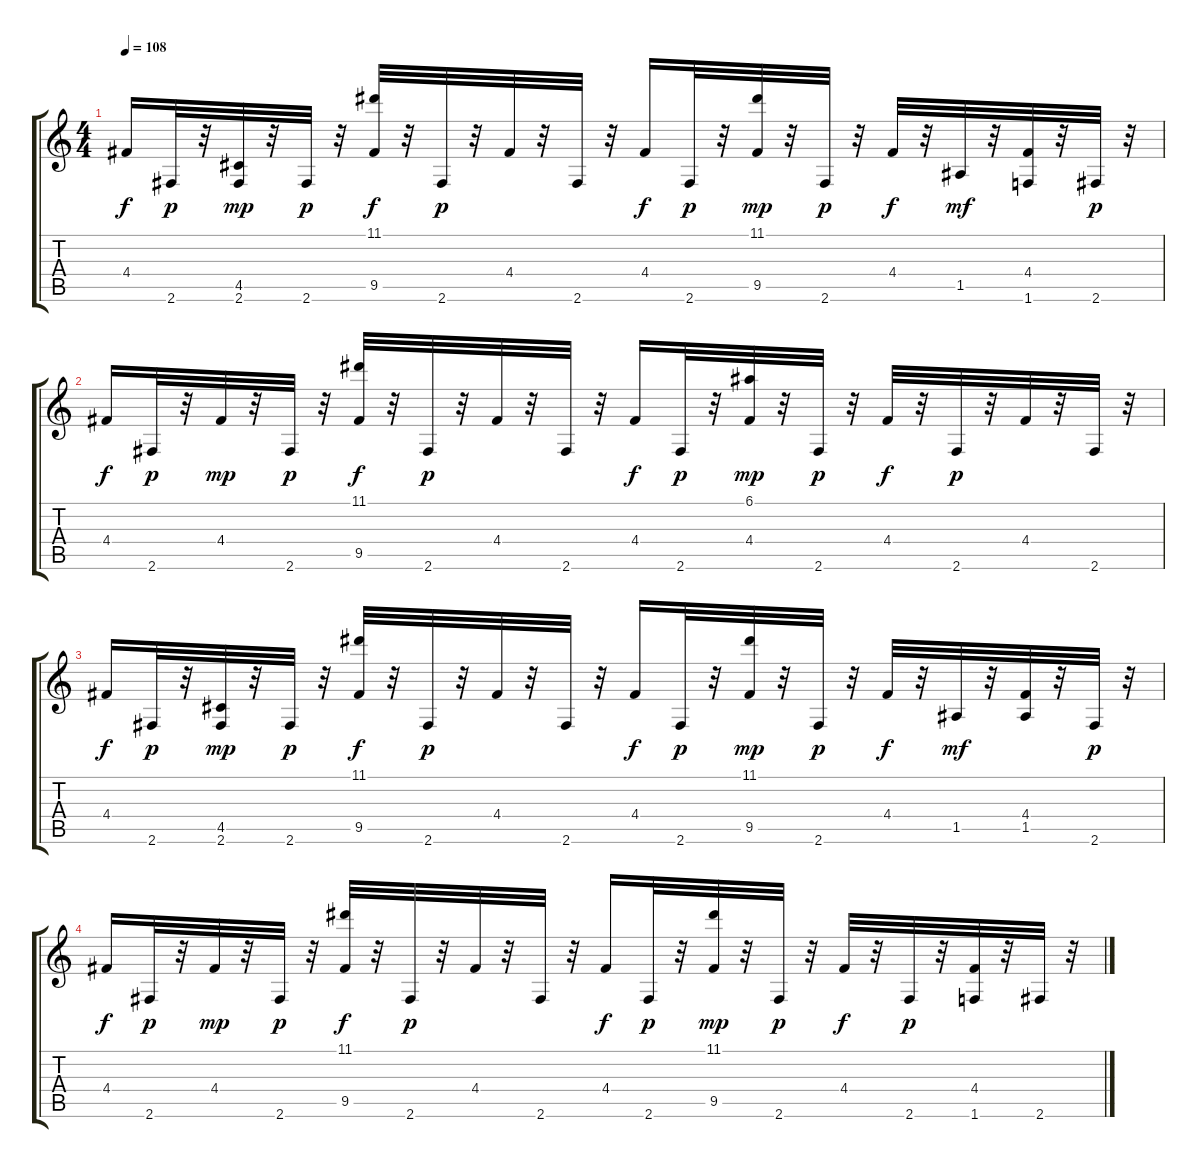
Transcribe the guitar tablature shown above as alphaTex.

\track "" {instrument acousticguitarnylon}
\staff {score tabs}
\tuning (E4 B3 G3 D3 A2 E2) {hide}
\ts (4 4)
\tempo 108
\clef g2
\ks c
4.4.16{dy f} 2.6.32{dy p} r.32 (4.5 2.6).32{dy mp} r.32 2.6.32{dy p} r.32 (11.1 9.5).32{dy f} r.32 2.6.32{dy p} r.32 4.4.32 r.32 2.6.32 r.32 4.4.16{dy f} 2.6.32{dy p} r.32 (11.1 9.5).32{dy mp} r.32 2.6.32{dy p} r.32 4.4.32{dy f} r.32 1.5.32{dy mf} r.32 (4.4 1.6).32 r.32 2.6.32{dy p} r.32 |
4.4.16{dy f} 2.6.32{dy p} r.32 4.4.32{dy mp} r.32 2.6.32{dy p} r.32 (11.1 9.5).32{dy f} r.32 2.6.32{dy p} r.32 4.4.32 r.32 2.6.32 r.32 4.4.16{dy f} 2.6.32{dy p} r.32 (6.1 4.4).32{dy mp} r.32 2.6.32{dy p} r.32 4.4.32{dy f} r.32 2.6.32{dy p} r.32 4.4.32 r.32 2.6.32 r.32 |
4.4.16{dy f} 2.6.32{dy p} r.32 (4.5 2.6).32{dy mp} r.32 2.6.32{dy p} r.32 (11.1 9.5).32{dy f} r.32 2.6.32{dy p} r.32 4.4.32 r.32 2.6.32 r.32 4.4.16{dy f} 2.6.32{dy p} r.32 (11.1 9.5).32{dy mp} r.32 2.6.32{dy p} r.32 4.4.32{dy f} r.32 1.5.32{dy mf} r.32 (4.4 1.5).32 r.32 2.6.32{dy p} r.32 |
4.4.16{dy f} 2.6.32{dy p} r.32 4.4.32{dy mp} r.32 2.6.32{dy p} r.32 (11.1 9.5).32{dy f} r.32 2.6.32{dy p} r.32 4.4.32 r.32 2.6.32 r.32 4.4.16{dy f} 2.6.32{dy p} r.32 (11.1 9.5).32{dy mp} r.32 2.6.32{dy p} r.32 4.4.32{dy f} r.32 2.6.32{dy p} r.32 (4.4 1.6).32 r.32 2.6.32 r.32
